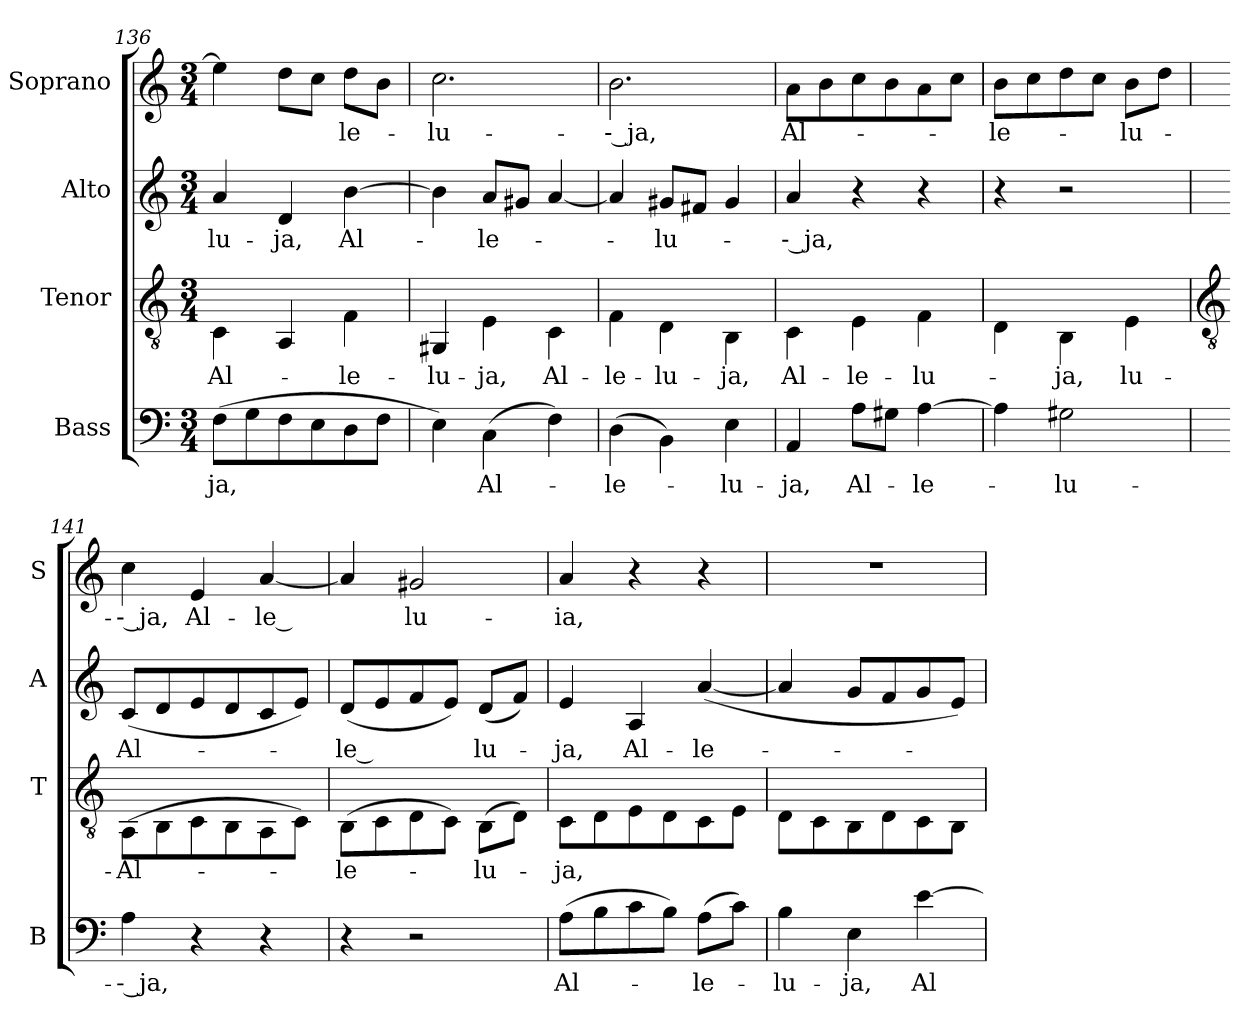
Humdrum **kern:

**kern	**text	**kern	**text	**kern	**text	**kern	**text
*part4	*part4	*part3	*part3	*part2	*part2	*part1	*part1
*staff4	*staff4	*staff3	*staff3	*staff2	*staff2	*staff1	*staff1
*I"Bass	*	*I"Tenor	*	*I"Alto	*	*I"Soprano	*
*I'B	*	*I'T	*	*I'A	*	*I'S	*
*clefF4	*	*clefGv2	*	*clefG2	*	*clefG2	*
*k[]	*	*k[]	*	*k[]	*	*k[]	*
*C:	*	*C:	*	*C:	*	*C:	*
*M3/4	*	*M3/4	*	*M3/4	*	*M3/4	*
=136	=136	=136	=136	=136	=136	=136	=136
!	!LO:LY:b	!	!LO:LY:b	!	!LO:LY:b	!	!
(>8F\L	-ja,	4C\	Al-	4a/	-lu-	4ee\]	.
8G\	.	.	.	.	.	.	.
!	!	!	!	!	!LO:LY:b	!	!
8F\	.	4AA/	.	4d/	-ja,	8dd\L	.
8E\	.	.	.	.	.	8cc\J	.
!	!	!	!LO:LY:b	!	!LO:LY:b	!	!LO:LY:b
8D\	.	4F\	-le-	[4b\	Al-	8dd\L	-le-
8F\J	.	.	.	.	.	8b\J	.
=137	=137	=137	=137	=137	=137	=137	=137
!	!	!	!LO:LY:b	!	!	!	!LO:LY:b
4E\)	.	4GG#X/	-lu-	4b\]	.	2.cc\	-lu-
!	!LO:LY:b	!	!LO:LY:b	!	!LO:LY:b	!	!
(>4C\	Al-	4E\	-ja,	8a/L	-le-	.	.
.	.	.	.	8g#X/J	.	.	.
!	!	!	!LO:LY:b	!	!	!	!
4F\)	.	4C\	Al-	[4a/	.	.	.
=138	=138	=138	=138	=138	=138	=138	=138
!	!LO:LY:b	!	!LO:LY:b	!	!	!	!LO:LY:b
(>4D\	-le-	4F\	-le-	4a/]	.	2.b\	-- ja,
!	!	!	!LO:LY:b	!	!LO:LY:b	!	!
4BB\)	.	4D\	-lu-	8g#X/L	-lu-	.	.
.	.	.	.	8f#X/J	.	.	.
!	!LO:LY:b	!	!LO:LY:b	!	!	!	!
4E\	-lu-	4BB\	-ja,	4g#/	.	.	.
=139	=139	=139	=139	=139	=139	=139	=139
!	!LO:LY:b	!	!LO:LY:b	!	!LO:LY:b	!	!LO:LY:b
4AA/	-ja,	4C\	Al-	4a/	-- ja,	8a\L	Al-
.	.	.	.	.	.	8b\	.
!	!LO:LY:b	!	!LO:LY:b	!	!	!	!
8A\L	Al-	4E\	-le-	4r	.	8cc\	.
8G#X\J	.	.	.	.	.	8b\	.
!	!LO:LY:b	!	!LO:LY:b	!	!	!	!
[4A\	-le-	4F\	-lu-	4r	.	8a\	.
.	.	.	.	.	.	8cc\J	.
=140	=140	=140	=140	=140	=140	=140	=140
!	!	!	!	!	!	!	!LO:LY:b
4A\]	.	4D\	.	4r	.	8b\L	-le-
.	.	.	.	.	.	8cc\	.
!	!LO:LY:b	!	!LO:LY:b	!	!	!	!
2G#X\	-lu-	4BB\	-ja,	2r	.	8dd\	.
.	.	.	.	.	.	8cc\J	.
!	!	!	!LO:LY:b	!	!	!	!LO:LY:b
.	.	4E\	lu-	.	.	8b\L	-lu-
.	.	.	.	.	.	8dd\J	.
!!LO:LB:g=z
=141	=141	=141	=141	=141	=141	=141	=141
*	*	*clefGv2	*	*	*	*	*
!	!LO:LY:b	!	!LO:LY:b	!	!LO:LY:b	!	!LO:LY:b
4A\	-- ja,	(>8AA\L	-Al-	(<8c/L	Al-	4cc\	-- ja,
.	.	8BB\	.	8d/	.	.	.
!	!	!	!	!	!	!	!LO:LY:b
4r	.	8C\	.	8e/	.	4e/	Al-
.	.	8BB\	.	8d/	.	.	.
!	!	!	!	!	!	!	!LO:LY:b
4r	.	8AA\	.	8c/	.	[4a/	-le --
.	.	8C\J)	.	8e/J)	.	.	.
=142	=142	=142	=142	=142	=142	=142	=142
!	!	!	!LO:LY:b	!	!LO:LY:b	!	!
4r	.	(>8BB\L	-le-	(<8d/L	-le --	4a/]	.
.	.	8C\	.	8e/	.	.	.
!	!	!	!	!	!	!	!LO:LY:b
2r	.	8D\	.	8f/	.	2g#X/	-lu-
.	.	8C\J)	.	8e/J)	.	.	.
!	!	!	!LO:LY:b	!	!LO:LY:b	!	!
.	.	(>8BB\L	-lu-	(<8d/L	-lu-	.	.
.	.	8D\J)	.	8f/J)	.	.	.
=143	=143	=143	=143	=143	=143	=143	=143
!	!LO:LY:b	!	!LO:LY:b	!	!LO:LY:b	!	!LO:LY:b
(>8A\L	Al-	8C\L	-ja,	4e/	-ja,	4a/	-ia,
8B\	.	8D\	.	.	.	.	.
!	!	!	!	!	!LO:LY:b	!	!
8c\	.	8E\	.	4A/	Al-	4r	.
8B\J)	.	8D\	.	.	.	.	.
!	!LO:LY:b	!	!	!	!LO:LY:b	!	!
(>8A\L	-le-	8C\	.	(<[4a/	-le-	4r	.
8c\J)	.	8E\J	.	.	.	.	.
=144	=144	=144	=144	=144	=144	=144	=144
!	!LO:LY:b	!	!	!	!	!LO:N:vis=1	!
4B\	-lu-	8D\L	.	4a/]	.	2.r	.
.	.	8C\	.	.	.	.	.
!	!LO:LY:b	!	!	!	!	!	!
4E\	-ja,	8BB\	.	8g/L	.	.	.
.	.	8D\	.	8f/	.	.	.
!	!LO:LY:b	!	!	!	!	!	!
[4e\	Al-	8C\	.	8g/	.	.	.
.	.	8BB\J	.	8e/J)	.	.	.
=	=	=	=	=	=	=	=
*-	*-	*-	*-	*-	*-	*-	*-
